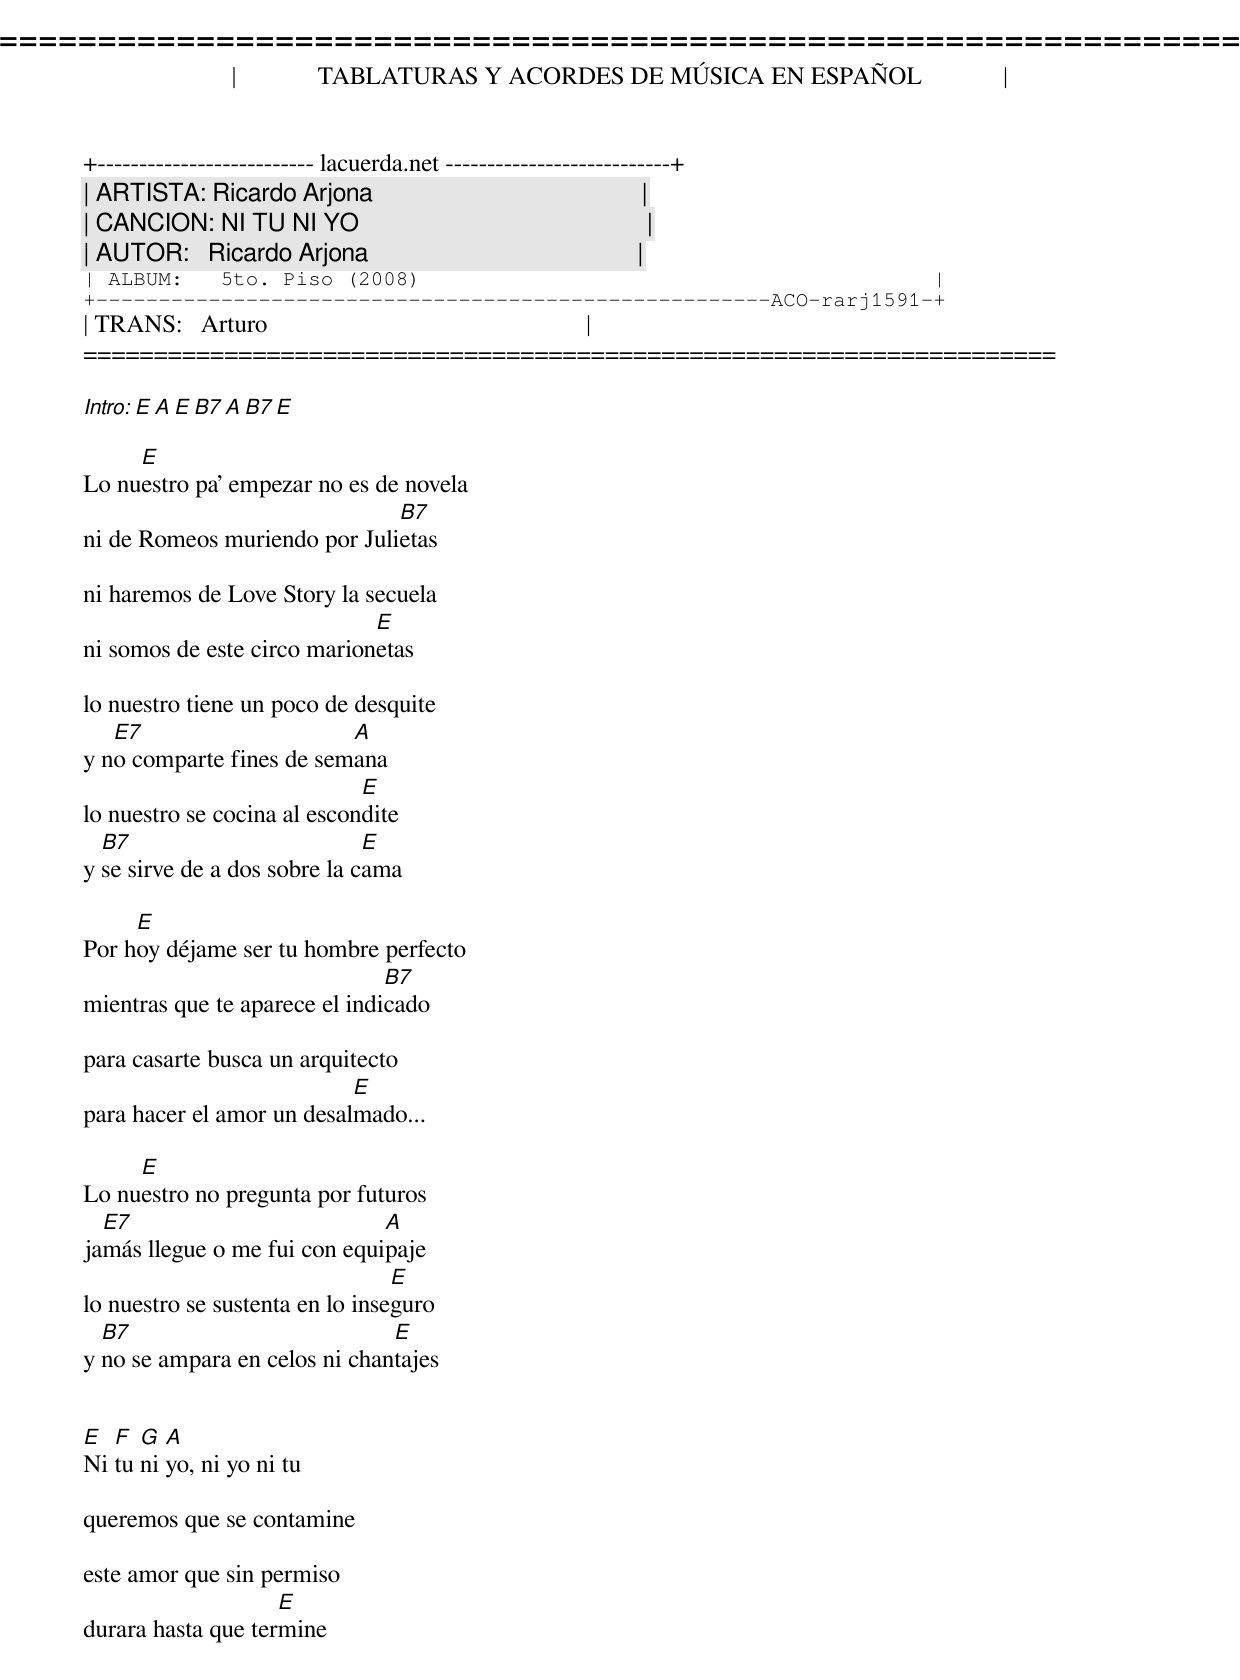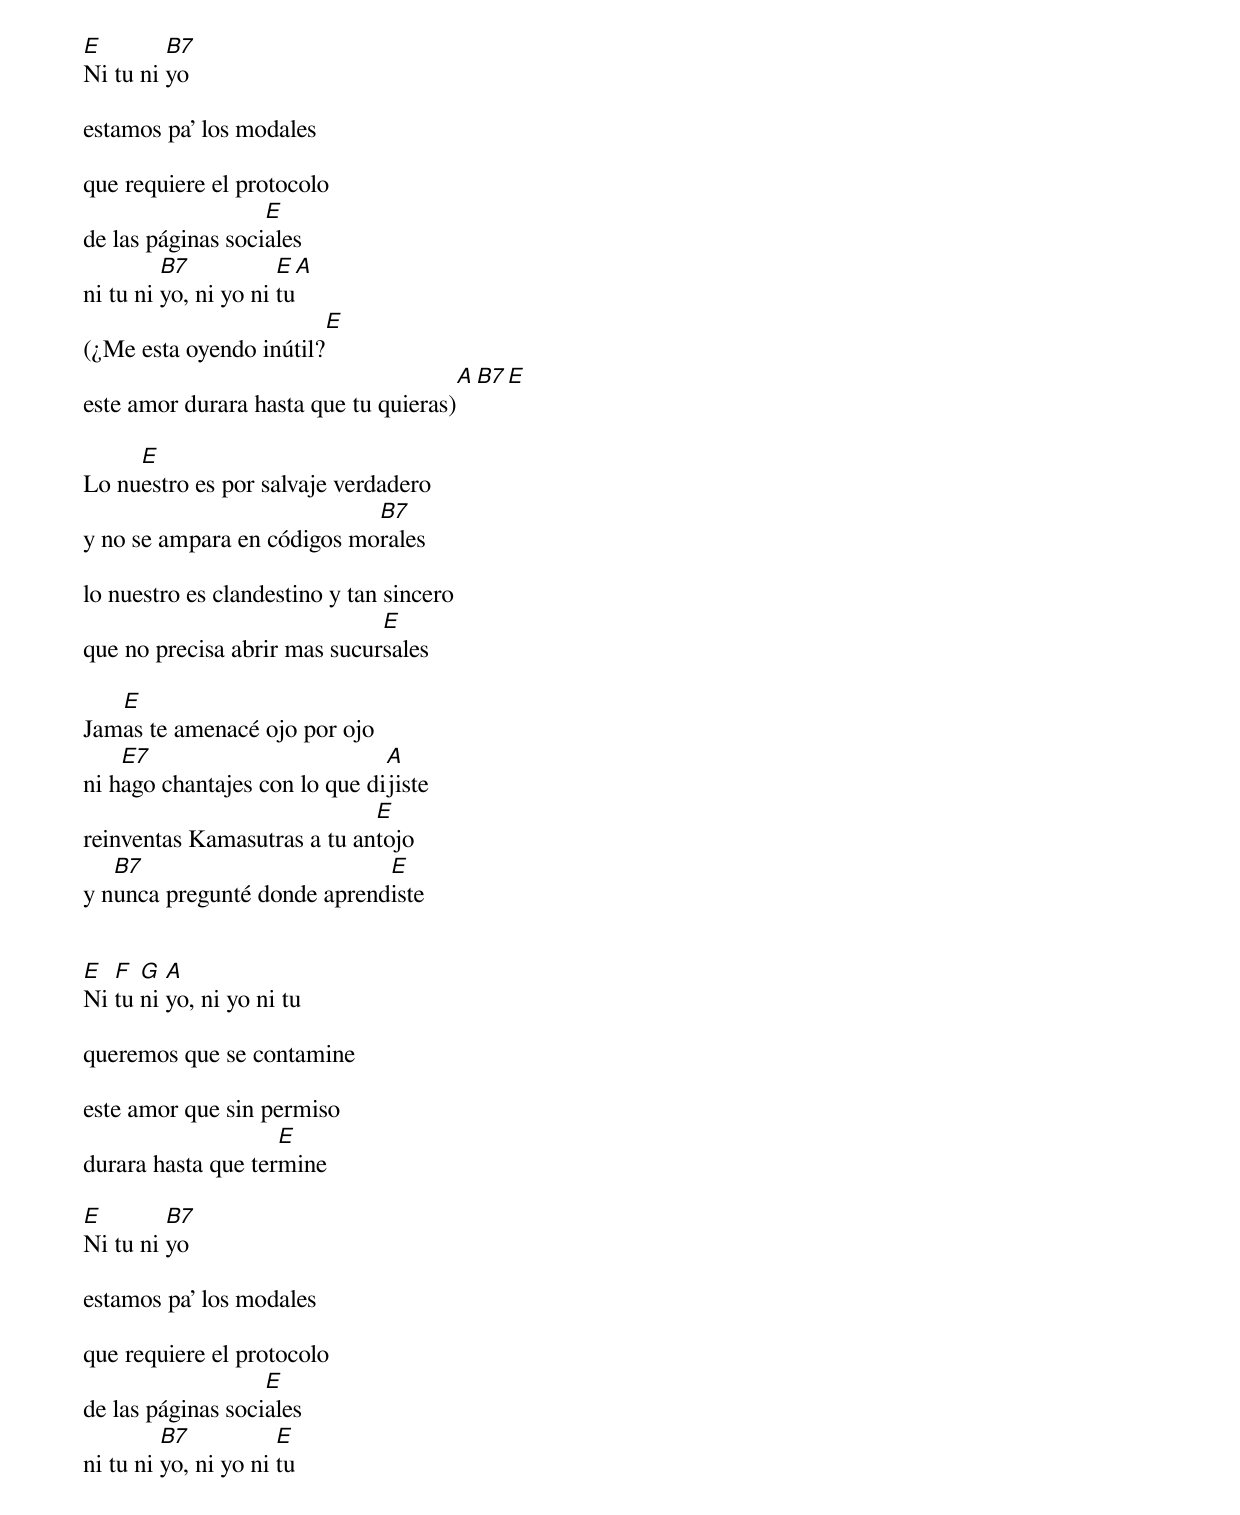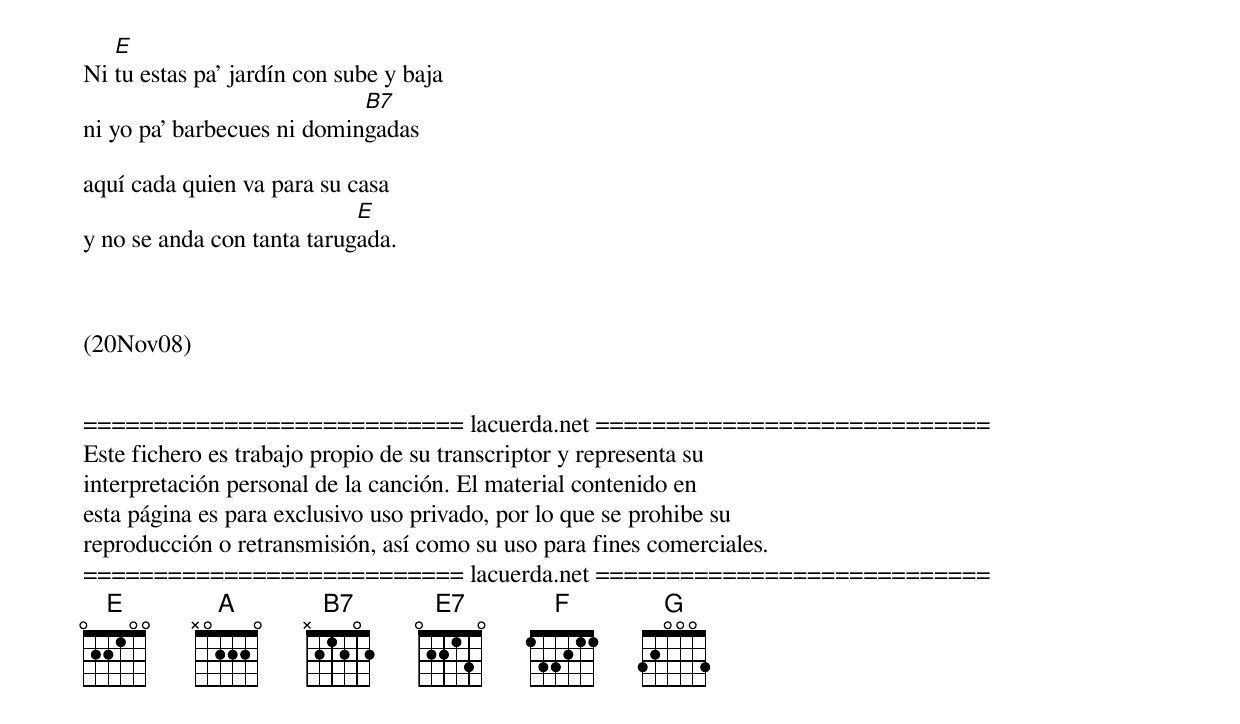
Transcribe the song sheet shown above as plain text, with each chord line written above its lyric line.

=====================================================================
|             TABLATURAS Y ACORDES DE MÚSICA EN ESPAÑOL             |
+-------------------------- lacuerda.net ---------------------------+
| ARTISTA: Ricardo Arjona                                           |
| CANCION: NI TU NI YO                                              |
| AUTOR:   Ricardo Arjona                                           |
| ALBUM:   5to. Piso (2008)                                         |
+------------------------------------------------------ACO-rarj1591-+
| TRANS:   Arturo                                                   |
=====================================================================

Intro: E A E B7 A B7 E

     E
Lo nuestro pa' empezar no es de novela
                              B7
ni de Romeos muriendo por Julietas

ni haremos de Love Story la secuela
                             E
ni somos de este circo marionetas

lo nuestro tiene un poco de desquite
   E7                     A
y no comparte fines de semana
                             E
lo nuestro se cocina al escondite
  B7                          E
y se sirve de a dos sobre la cama

     E
Por hoy déjame ser tu hombre perfecto
                               B7
mientras que te aparece el indicado

para casarte busca un arquitecto
                           E
para hacer el amor un desalmado...

     E
Lo nuestro no pregunta por futuros
  E7                          A
jamás llegue o me fui con equipaje
                                 E
lo nuestro se sustenta en lo inseguro
  B7                           E
y no se ampara en celos ni chantajes


E  F  G  A
Ni tu ni yo, ni yo ni tu

queremos que se contamine

este amor que sin permiso
                    E
durara hasta que termine

E        B7
Ni tu ni yo

estamos pa' los modales

que requiere el protocolo
                   E
de las páginas sociales
         B7           E    A
ni tu ni yo, ni yo ni tu
                            E
(¿Me esta oyendo inútil?
                                        A     B7    E
este amor durara hasta que tu quieras)

     E
Lo nuestro es por salvaje verdadero
                            B7
y no se ampara en códigos morales

lo nuestro es clandestino y tan sincero
                              E
que no precisa abrir mas sucursales

   E
Jamas te amenacé ojo por ojo
    E7                         A
ni hago chantajes con lo que dijiste
                             E
reinventas Kamasutras a tu antojo
   B7                        E
y nunca pregunté donde aprendiste


E  F  G  A
Ni tu ni yo, ni yo ni tu

queremos que se contamine

este amor que sin permiso
                    E
durara hasta que termine

E        B7
Ni tu ni yo

estamos pa' los modales

que requiere el protocolo
                   E
de las páginas sociales
         B7           E
ni tu ni yo, ni yo ni tu

   E
Ni tu estas pa' jardín con sube y baja
                            B7
ni yo pa' barbecues ni domingadas

aquí cada quien va para su casa
                            E
y no se anda con tanta tarugada.



(20Nov08)


=========================== lacuerda.net ============================
Este fichero es trabajo propio de su transcriptor y representa su
interpretación personal de la canción. El material contenido en
esta página es para exclusivo uso privado, por lo que se prohibe su
reproducción o retransmisión, así como su uso para fines comerciales.
=========================== lacuerda.net ============================
